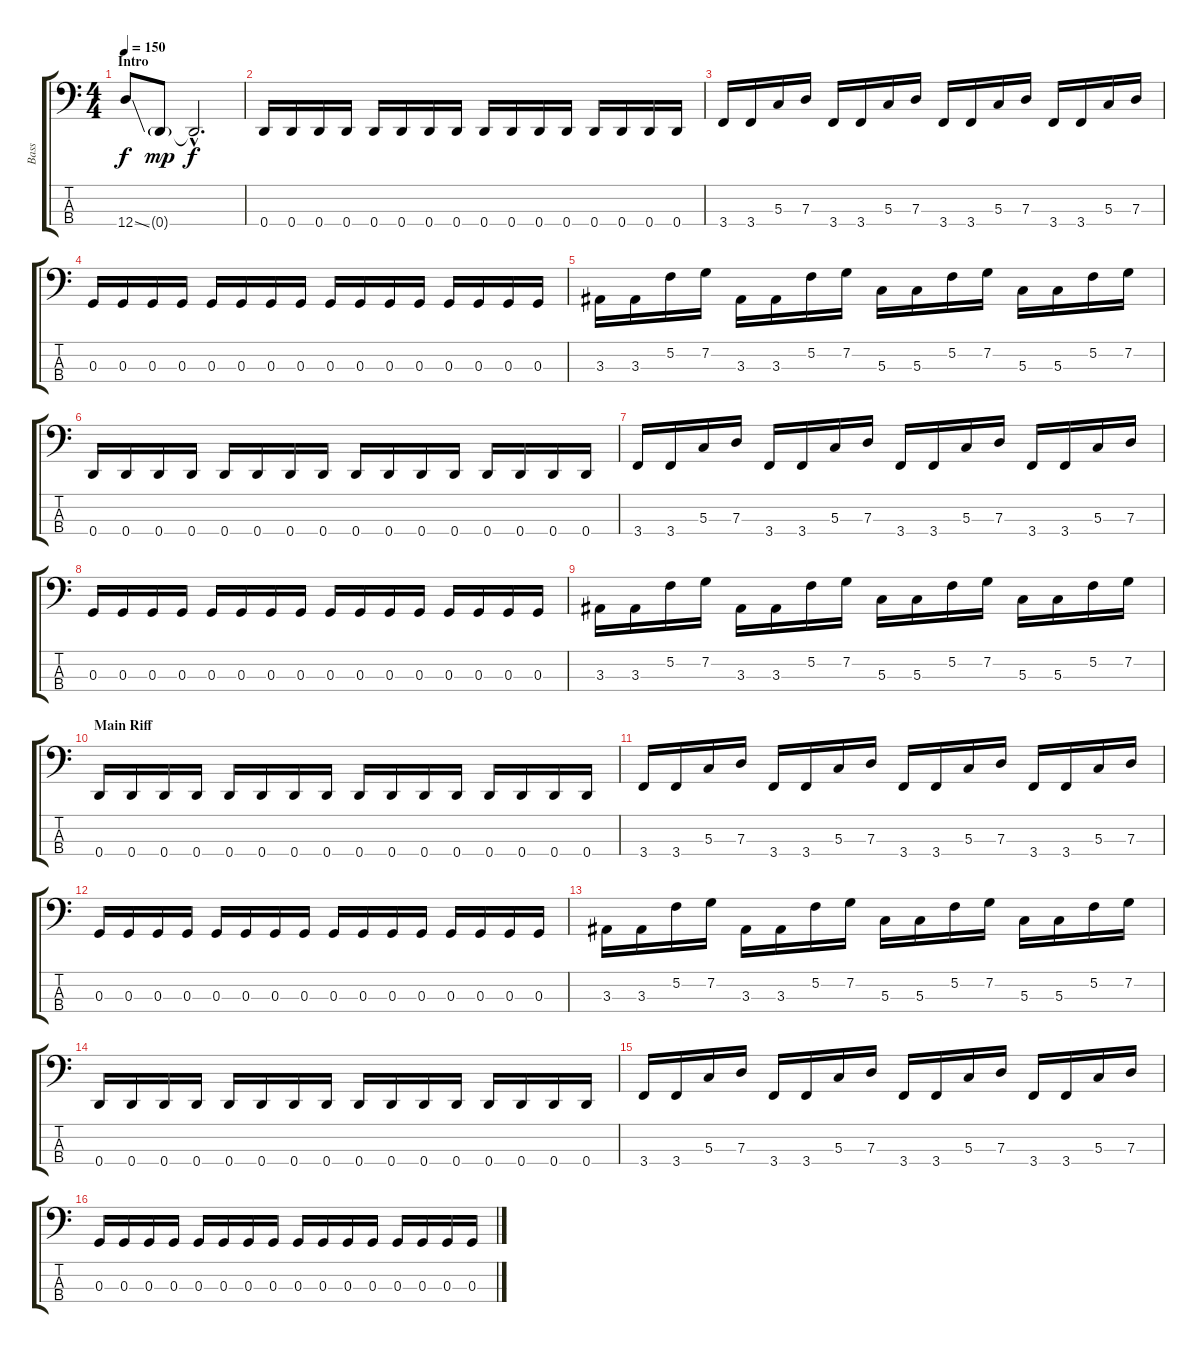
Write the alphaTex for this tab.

\track ("Bass" "Bass") {instrument electricbassfinger}
\staff {score tabs}
\tuning (F2 C2 G1 D1) {hide}
\ts (4 4)
\section ("" "Intro")
\tempo 150
\clef f4
\ks c
12.4{ss}.8{dy f instrument electricbassfinger} 0.4{g}.8{dy mp} 0.4{hac t}.2{d dy f} |
0.4.16 0.4.16 0.4.16 0.4.16 0.4.16 0.4.16 0.4.16 0.4.16 0.4.16 0.4.16 0.4.16 0.4.16 0.4.16 0.4.16 0.4.16 0.4.16 |
3.4.16 3.4.16 5.3.16 7.3.16 3.4.16 3.4.16 5.3.16 7.3.16 3.4.16 3.4.16 5.3.16 7.3.16 3.4.16 3.4.16 5.3.16 7.3.16 |
0.3.16 0.3.16 0.3.16 0.3.16 0.3.16 0.3.16 0.3.16 0.3.16 0.3.16 0.3.16 0.3.16 0.3.16 0.3.16 0.3.16 0.3.16 0.3.16 |
3.3.16 3.3.16 5.2.16 7.2.16 3.3.16 3.3.16 5.2.16 7.2.16 5.3.16 5.3.16 5.2.16 7.2.16 5.3.16 5.3.16 5.2.16 7.2.16 |
0.4.16 0.4.16 0.4.16 0.4.16 0.4.16 0.4.16 0.4.16 0.4.16 0.4.16 0.4.16 0.4.16 0.4.16 0.4.16 0.4.16 0.4.16 0.4.16 |
3.4.16 3.4.16 5.3.16 7.3.16 3.4.16 3.4.16 5.3.16 7.3.16 3.4.16 3.4.16 5.3.16 7.3.16 3.4.16 3.4.16 5.3.16 7.3.16 |
0.3.16 0.3.16 0.3.16 0.3.16 0.3.16 0.3.16 0.3.16 0.3.16 0.3.16 0.3.16 0.3.16 0.3.16 0.3.16 0.3.16 0.3.16 0.3.16 |
3.3.16 3.3.16 5.2.16 7.2.16 3.3.16 3.3.16 5.2.16 7.2.16 5.3.16 5.3.16 5.2.16 7.2.16 5.3.16 5.3.16 5.2.16 7.2.16 |
\section ("" "Main Riff")
0.4.16 0.4.16 0.4.16 0.4.16 0.4.16 0.4.16 0.4.16 0.4.16 0.4.16 0.4.16 0.4.16 0.4.16 0.4.16 0.4.16 0.4.16 0.4.16 |
3.4.16 3.4.16 5.3.16 7.3.16 3.4.16 3.4.16 5.3.16 7.3.16 3.4.16 3.4.16 5.3.16 7.3.16 3.4.16 3.4.16 5.3.16 7.3.16 |
0.3.16 0.3.16 0.3.16 0.3.16 0.3.16 0.3.16 0.3.16 0.3.16 0.3.16 0.3.16 0.3.16 0.3.16 0.3.16 0.3.16 0.3.16 0.3.16 |
3.3.16 3.3.16 5.2.16 7.2.16 3.3.16 3.3.16 5.2.16 7.2.16 5.3.16 5.3.16 5.2.16 7.2.16 5.3.16 5.3.16 5.2.16 7.2.16 |
0.4.16 0.4.16 0.4.16 0.4.16 0.4.16 0.4.16 0.4.16 0.4.16 0.4.16 0.4.16 0.4.16 0.4.16 0.4.16 0.4.16 0.4.16 0.4.16 |
3.4.16 3.4.16 5.3.16 7.3.16 3.4.16 3.4.16 5.3.16 7.3.16 3.4.16 3.4.16 5.3.16 7.3.16 3.4.16 3.4.16 5.3.16 7.3.16 |
0.3.16 0.3.16 0.3.16 0.3.16 0.3.16 0.3.16 0.3.16 0.3.16 0.3.16 0.3.16 0.3.16 0.3.16 0.3.16 0.3.16 0.3.16 0.3.16
